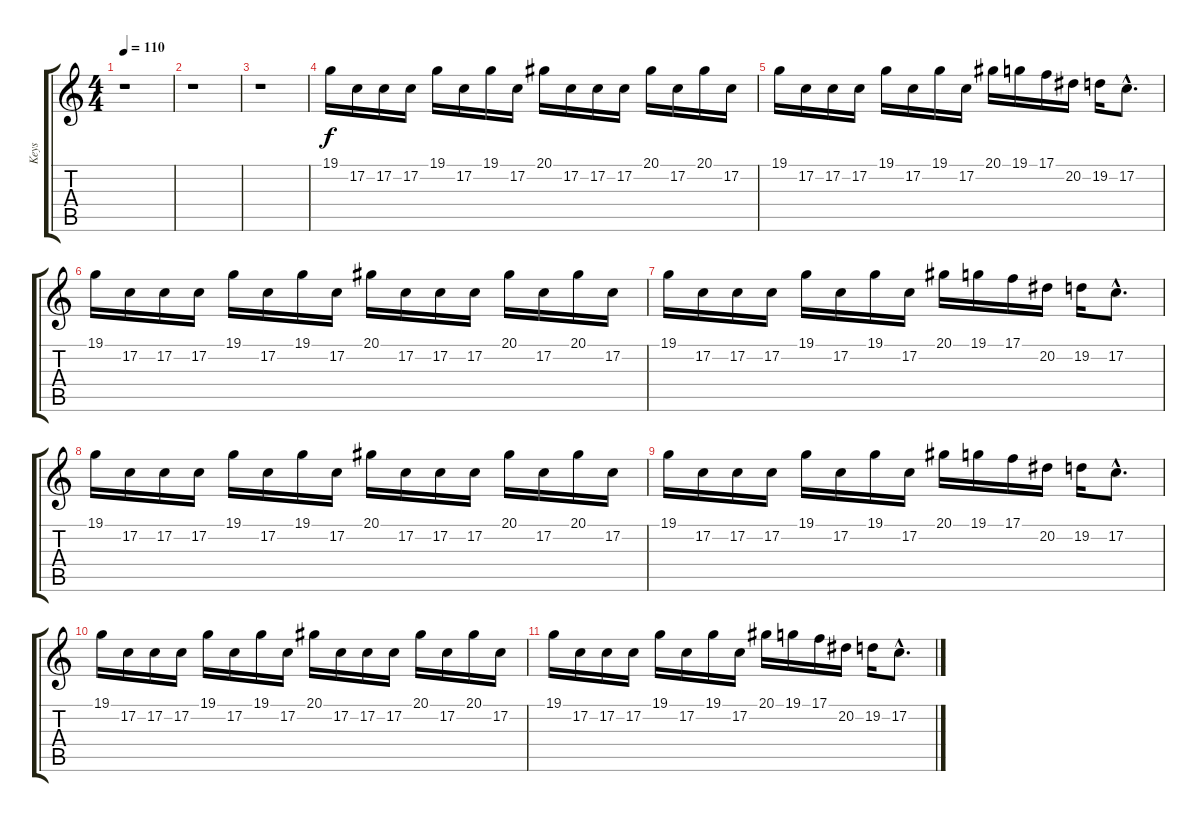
\track ("Keys" "Keys") {instrument fx5brightness}
\staff {score tabs}
\tuning (C4 G3 Eb3 Bb2 F2 C2) {hide}
\ts (4 4)
\tempo 110
\clef g2
\ks c
r.1{dy f instrument fx5brightness} |
r.1 |
r.1 |
19.1.16 17.2.16 17.2.16 17.2.16 19.1.16 17.2.16 19.1.16 17.2.16 20.1.16 17.2.16 17.2.16 17.2.16 20.1.16 17.2.16 20.1.16 17.2.16 |
19.1.16 17.2.16 17.2.16 17.2.16 19.1.16 17.2.16 19.1.16 17.2.16 20.1.16 19.1.16 17.1.16 20.2.16 19.2.16 17.2{hac}.8{d} |
19.1.16 17.2.16 17.2.16 17.2.16 19.1.16 17.2.16 19.1.16 17.2.16 20.1.16 17.2.16 17.2.16 17.2.16 20.1.16 17.2.16 20.1.16 17.2.16 |
19.1.16 17.2.16 17.2.16 17.2.16 19.1.16 17.2.16 19.1.16 17.2.16 20.1.16 19.1.16 17.1.16 20.2.16 19.2.16 17.2{hac}.8{d} |
19.1.16 17.2.16 17.2.16 17.2.16 19.1.16 17.2.16 19.1.16 17.2.16 20.1.16 17.2.16 17.2.16 17.2.16 20.1.16 17.2.16 20.1.16 17.2.16 |
19.1.16 17.2.16 17.2.16 17.2.16 19.1.16 17.2.16 19.1.16 17.2.16 20.1.16 19.1.16 17.1.16 20.2.16 19.2.16 17.2{hac}.8{d} |
19.1.16 17.2.16 17.2.16 17.2.16 19.1.16 17.2.16 19.1.16 17.2.16 20.1.16 17.2.16 17.2.16 17.2.16 20.1.16 17.2.16 20.1.16 17.2.16 |
19.1.16 17.2.16 17.2.16 17.2.16 19.1.16 17.2.16 19.1.16 17.2.16 20.1.16 19.1.16 17.1.16 20.2.16 19.2.16 17.2{hac}.8{d}
